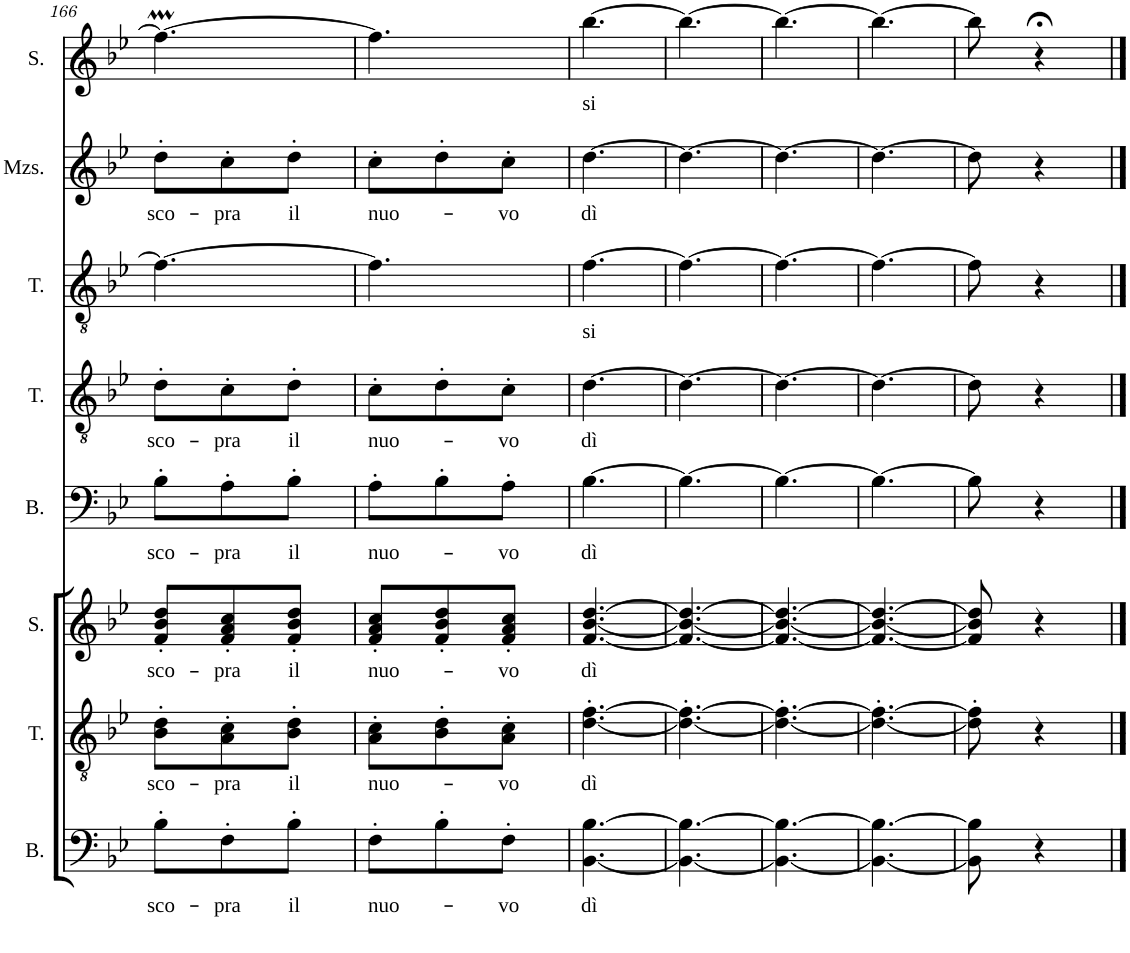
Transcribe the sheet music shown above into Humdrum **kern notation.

**kern	**text	**kern	**text	**kern	**text	**kern	**text	**kern	**text	**kern	**text	**kern	**text	**kern	**text
*part8	*part8	*part7	*part7	*part6	*part6	*part5	*part5	*part4	*part4	*part3	*part3	*part2	*part2	*part1	*part1
*staff8	*staff8	*staff7	*staff7	*staff6	*staff6	*staff5	*staff5	*staff4	*staff4	*staff3	*staff3	*staff2	*staff2	*staff1	*staff1
*I"Bass	*	*I"Tenor	*	*I"Soprano	*	*I"Bass	*	*I"Tenor	*	*I"Tenor	*	*I"Mezzosoprano	*	*I"Soprano	*
*I'B.	*	*I'T.	*	*I'S.	*	*I'B.	*	*I'T.	*	*I'T.	*	*I'Mzs.	*	*I'S.	*
!!LO:PB:g=z
*clefF4	*	*clefGv2	*	*clefG2	*	*clefF4	*	*clefGv2	*	*clefGv2	*	*clefG2	*	*clefG2	*
*k[b-e-]	*	*k[b-e-]	*	*k[b-e-]	*	*k[b-e-]	*	*k[b-e-]	*	*k[b-e-]	*	*k[b-e-]	*	*k[b-e-]	*
*M3/8	*	*M3/8	*	*M3/8	*	*M3/8	*	*M3/8	*	*M3/8	*	*M3/8	*	*M3/8	*
=166	=166	=166	=166	=166	=166	=166	=166	=166	=166	=166	=166	=166	=166	=166	=166
!	!LO:LY:b	!	!LO:LY:b	!	!LO:LY:b	!	!LO:LY:b	!	!LO:LY:b	!	!	!	!LO:LY:b	!	!
8B-'\L	sco-	8B-\' 8d\'L	sco-	8f/' 8b-/' 8dd/'L	sco-	8B-'\L	sco-	8d'\L	sco-	4.f\_	.	8dd'\L	sco-	4.ffM\_	.
!	!LO:LY:b	!	!LO:LY:b	!	!LO:LY:b	!	!LO:LY:b	!	!LO:LY:b	!	!	!	!LO:LY:b	!	!
8F'\	-pra	8A\' 8c\'	-pra	8f/' 8a/' 8cc/'	-pra	8A'\	-pra	8c'\	-pra	.	.	8cc'\	-pra	.	.
!	!LO:LY:b	!	!LO:LY:b	!	!LO:LY:b	!	!LO:LY:b	!	!LO:LY:b	!	!	!	!LO:LY:b	!	!
8B-'\J	il	8B-\' 8d\'J	il	8f/' 8b-/' 8dd/'J	il	8B-'\J	il	8d'\J	il	.	.	8dd'\J	il	.	.
=167	=167	=167	=167	=167	=167	=167	=167	=167	=167	=167	=167	=167	=167	=167	=167
!	!LO:LY:b	!	!LO:LY:b	!	!LO:LY:b	!	!LO:LY:b	!	!LO:LY:b	!	!	!	!LO:LY:b	!	!
8F'\L	nuo-	8A\' 8c\'L	nuo-	8f/' 8a/' 8cc/'L	nuo-	8A'\L	nuo-	8c'\L	nuo-	4.f\]	.	8cc'\L	nuo-	4.ff\]	.
8B-'\	.	8B-\' 8d\'	.	8f/' 8b-/' 8dd/'	.	8B-'\	.	8d'\	.	.	.	8dd'\	.	.	.
!	!LO:LY:b	!	!LO:LY:b	!	!LO:LY:b	!	!LO:LY:b	!	!LO:LY:b	!	!	!	!LO:LY:b	!	!
8F'\J	-vo	8A\' 8c\'J	-vo	8f/' 8a/' 8cc/'J	-vo	8A'\J	-vo	8c'\J	-vo	.	.	8cc'\J	-vo	.	.
=168	=168	=168	=168	=168	=168	=168	=168	=168	=168	=168	=168	=168	=168	=168	=168
!	!LO:LY:b	!	!LO:LY:b	!	!LO:LY:b	!	!LO:LY:b	!	!LO:LY:b	!	!LO:LY:b	!	!LO:LY:b	!	!LO:LY:b
[4.BB-\ [4.B-\	dì	[4.d\' [4.f\'	dì	[4.f/ [4.b-/ [4.dd/	dì	[4.B-\	dì	[4.d\	dì	[4.f\	si	[4.dd\	dì	[4.bb-\	si
=169	=169	=169	=169	=169	=169	=169	=169	=169	=169	=169	=169	=169	=169	=169	=169
4.BB-\_ 4.B-\_	.	4.d\_' 4.f\_'	.	4.f/_ 4.b-/_ 4.dd/_	.	4.B-\_	.	4.d\_	.	4.f\_	.	4.dd\_	.	4.bb-\_	.
=170	=170	=170	=170	=170	=170	=170	=170	=170	=170	=170	=170	=170	=170	=170	=170
4.BB-\_ 4.B-\_	.	4.d\_' 4.f\_'	.	4.f/_ 4.b-/_ 4.dd/_	.	4.B-\_	.	4.d\_	.	4.f\_	.	4.dd\_	.	4.bb-\_	.
=171	=171	=171	=171	=171	=171	=171	=171	=171	=171	=171	=171	=171	=171	=171	=171
4.BB-\_ 4.B-\_	.	4.d\_' 4.f\_'	.	4.f/_ 4.b-/_ 4.dd/_	.	4.B-\_	.	4.d\_	.	4.f\_	.	4.dd\_	.	4.bb-\_	.
=172	=172	=172	=172	=172	=172	=172	=172	=172	=172	=172	=172	=172	=172	=172	=172
8BB-\] 8B-\]	.	8d\]' 8f\]'	.	8f/] 8b-/] 8dd/]	.	8B-\]	.	8d\]	.	8f\]	.	8dd\]	.	8bb-\]	.
4r	.	4r	.	4r	.	4r	.	4r	.	4r	.	4r	.	4r;<	.
==	==	==	==	==	==	==	==	==	==	==	==	==	==	==	==
*-	*-	*-	*-	*-	*-	*-	*-	*-	*-	*-	*-	*-	*-	*-	*-
